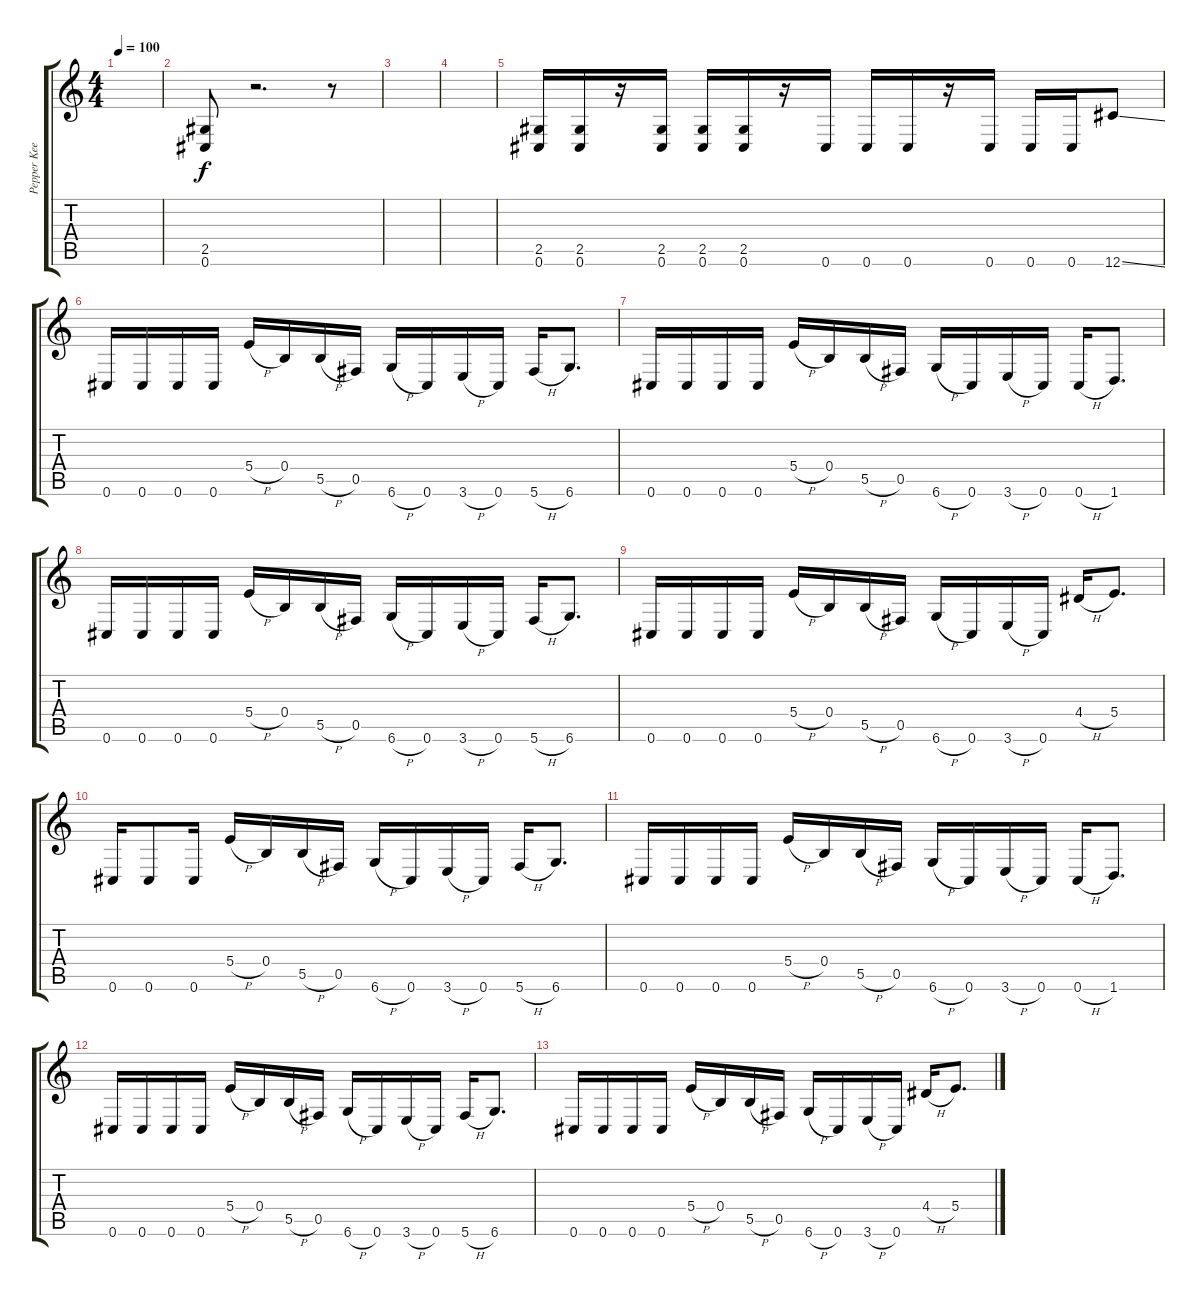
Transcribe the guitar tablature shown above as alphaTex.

\track ("Pepper Keenan" "Pepper Kee") {instrument overdrivenguitar}
\staff {score tabs}
\tuning (Db4 Ab3 E3 B2 Gb2 Db2) {hide}
\ts (4 4)
\tempo 100
\clef g2
\ks c
|
(2.5 0.6).8 r.2{d} r.8 |
|
|
(2.5 0.6).16 (2.5 0.6).16 r.16 (2.5 0.6).16 (2.5 0.6).16 (2.5 0.6).16 r.16 0.6.16 0.6.16 0.6.16 r.16 0.6.16 0.6.16 0.6.16 12.6{ss}.8 |
0.6.16 0.6.16 0.6.16 0.6.16 5.4{h}.16 0.4.16 5.5{h}.16 0.5.16 6.6{h}.16 0.6.16 3.6{h}.16 0.6.16 5.6{h}.16 6.6.8{d} |
0.6.16 0.6.16 0.6.16 0.6.16 5.4{h}.16 0.4.16 5.5{h}.16 0.5.16 6.6{h}.16 0.6.16 3.6{h}.16 0.6.16 0.6{h}.16 1.6.8{d} |
0.6.16 0.6.16 0.6.16 0.6.16 5.4{h}.16 0.4.16 5.5{h}.16 0.5.16 6.6{h}.16 0.6.16 3.6{h}.16 0.6.16 5.6{h}.16 6.6.8{d} |
0.6.16 0.6.16 0.6.16 0.6.16 5.4{h}.16 0.4.16 5.5{h}.16 0.5.16 6.6{h}.16 0.6.16 3.6{h}.16 0.6.16 4.4{h}.16 5.4.8{d} |
0.6.16 0.6.8 0.6.16 5.4{h}.16 0.4.16 5.5{h}.16 0.5.16 6.6{h}.16 0.6.16 3.6{h}.16 0.6.16 5.6{h}.16 6.6.8{d} |
0.6.16 0.6.16 0.6.16 0.6.16 5.4{h}.16 0.4.16 5.5{h}.16 0.5.16 6.6{h}.16 0.6.16 3.6{h}.16 0.6.16 0.6{h}.16 1.6.8{d} |
0.6.16 0.6.16 0.6.16 0.6.16 5.4{h}.16 0.4.16 5.5{h}.16 0.5.16 6.6{h}.16 0.6.16 3.6{h}.16 0.6.16 5.6{h}.16 6.6.8{d} |
0.6.16 0.6.16 0.6.16 0.6.16 5.4{h}.16 0.4.16 5.5{h}.16 0.5.16 6.6{h}.16 0.6.16 3.6{h}.16 0.6.16 4.4{h}.16 5.4.8{d}
